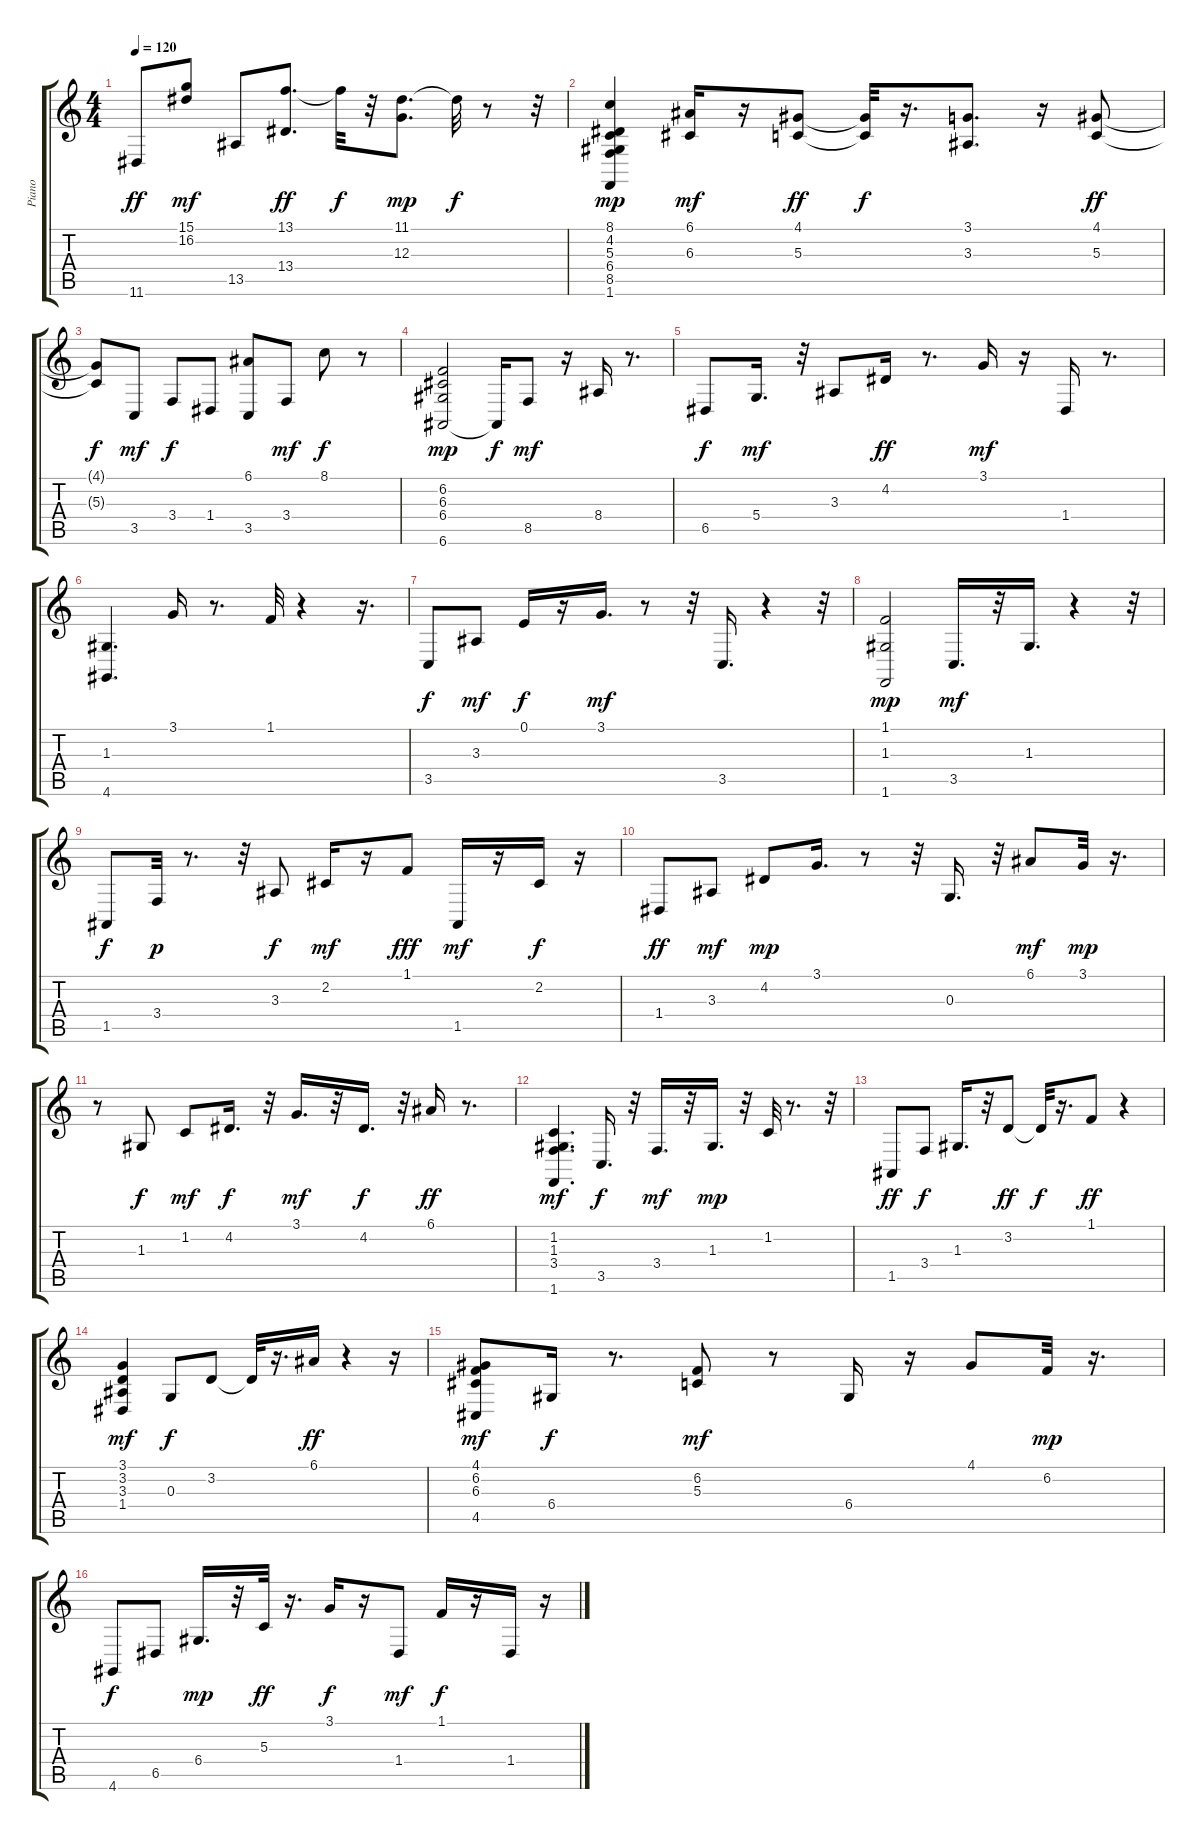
\track ("Piano" "Piano") {instrument electricpiano2}
\staff {score tabs}
\tuning (E4 B3 G3 D3 A2 E2) {hide}
\ts (4 4)
\tempo 120
\clef g2
\ks c
11.6.8{dy ff} (15.1 16.2).8{dy mf} 13.5.8 (13.1 13.4).8{d dy ff} 13.1{t}.32{dy f} r.32 (11.1 12.3).8{d dy mp} 11.1{t}.32{dy f} r.8 r.32 |
(8.1 4.2 5.3 6.4 8.5 1.6).4{dy mp} (6.1 6.3).16{dy mf} r.16 (4.1 5.3).8{dy ff} (4.1{t} 5.3{t}).32{dy f} r.16{d} (3.1 3.3).8{d} r.16 (4.1 5.3).8{dy ff} |
(4.1{t} 5.3{t}).8{dy f} 3.5.8{dy mf} 3.4.8{dy f} 1.4.8 (6.1 3.5).8 3.4.8{dy mf} 8.1.8{dy f} r.8 |
(6.2 6.3 6.4 6.6).2{dy mp} 6.6{t}.16{dy f} 8.5.8{dy mf} r.16 8.4.16 r.8{d} |
6.5.8{dy f} 5.4.16{d dy mf} r.32 3.3.8 4.2.16{dy ff} r.8{d} 3.1.16{dy mf} r.16 1.4.16 r.8{d} |
(1.3 4.6).4{d} 3.1.16 r.8{d} 1.1.32 r.4 r.16{d} |
3.5.8{dy f} 3.3.8{dy mf} 0.1.16{dy f} r.16 3.1.16{d dy mf} r.8 r.32 3.5.16{d} r.4 r.32 |
(1.1 1.3 1.6).2{dy mp} 3.5.16{d dy mf} r.32 1.3.16{d} r.4 r.32 |
1.5.8{dy f} 3.4.32{dy p} r.8{d} r.32 3.3.8{dy f} 2.2.16{dy mf} r.16 1.1.8{dy fff} 1.5.16{dy mf} r.16 2.2.16{dy f} r.16 |
1.4.8{dy ff} 3.3.8{dy mf} 4.2.8{dy mp} 3.1.16{d} r.8 r.32 0.3.16{d} r.32 6.1.8{dy mf} 3.1.32{dy mp} r.16{d} |
r.8 1.3.8{dy f} 1.2.8{dy mf} 4.2.16{d dy f} r.32 3.1.16{d dy mf} r.32 4.2.16{d dy f} r.32 6.1.16{dy ff} r.8{d} |
(1.2 1.3 3.4 1.6).4{d dy mf} 3.5.16{d dy f} r.32 3.4.16{d dy mf} r.32 1.3.16{d dy mp} r.32 1.2.32 r.8{d} r.32 |
1.5.8{dy ff} 3.4.8{dy f} 1.3.16{d} r.32 3.2.8{dy ff} 3.2{t}.32{dy f} r.16{d} 1.1.8{dy ff} r.4 |
(3.1 3.2 3.3 1.4).4{dy mf} 0.3.8{dy f} 3.2.8 3.2{t}.32 r.16{d} 6.1.16{dy ff} r.4 r.16 |
(4.1 6.2 6.3 4.5).8{dy mf} 6.4.16{dy f} r.8{d} (6.2 5.3).8{dy mf} r.8 6.4.16 r.16 4.1.8 6.2.32{dy mp} r.16{d} |
4.6.8{dy f} 6.5.8 6.4.16{d dy mp} r.32 5.3.32{dy ff} r.16{d} 3.1.16{dy f} r.16 1.4.8{dy mf} 1.1.16{dy f} r.16 1.4.16 r.16
